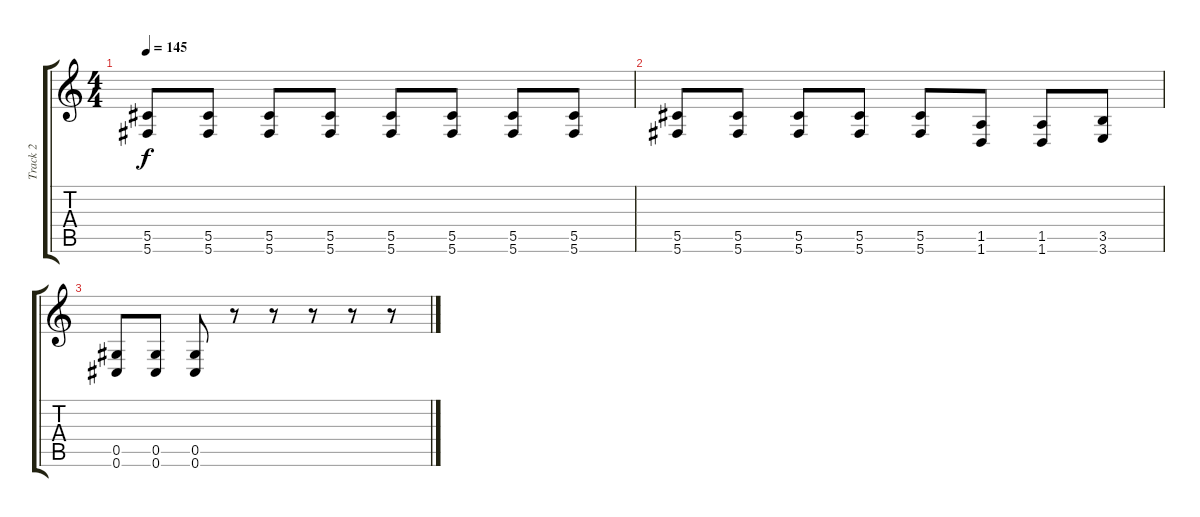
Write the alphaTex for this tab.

\track ("Track 2" "Track 2") {instrument distortionguitar}
\staff {score tabs}
\tuning (Eb4 Bb3 Gb3 Db3 Ab2 Db2) {hide}
\ts (4 4)
\tempo 145
\clef g2
\ks c
(5.5 5.6).8{dy f} (5.5 5.6).8 (5.5 5.6).8 (5.5 5.6).8 (5.5 5.6).8 (5.5 5.6).8 (5.5 5.6).8 (5.5 5.6).8 |
(5.5 5.6).8 (5.5 5.6).8 (5.5 5.6).8 (5.5 5.6).8 (5.5 5.6).8 (1.5 1.6).8 (1.5 1.6).8 (3.5 3.6).8 |
(0.5 0.6).8 (0.5 0.6).8 (0.5 0.6).8 r.8 r.8 r.8 r.8 r.8
